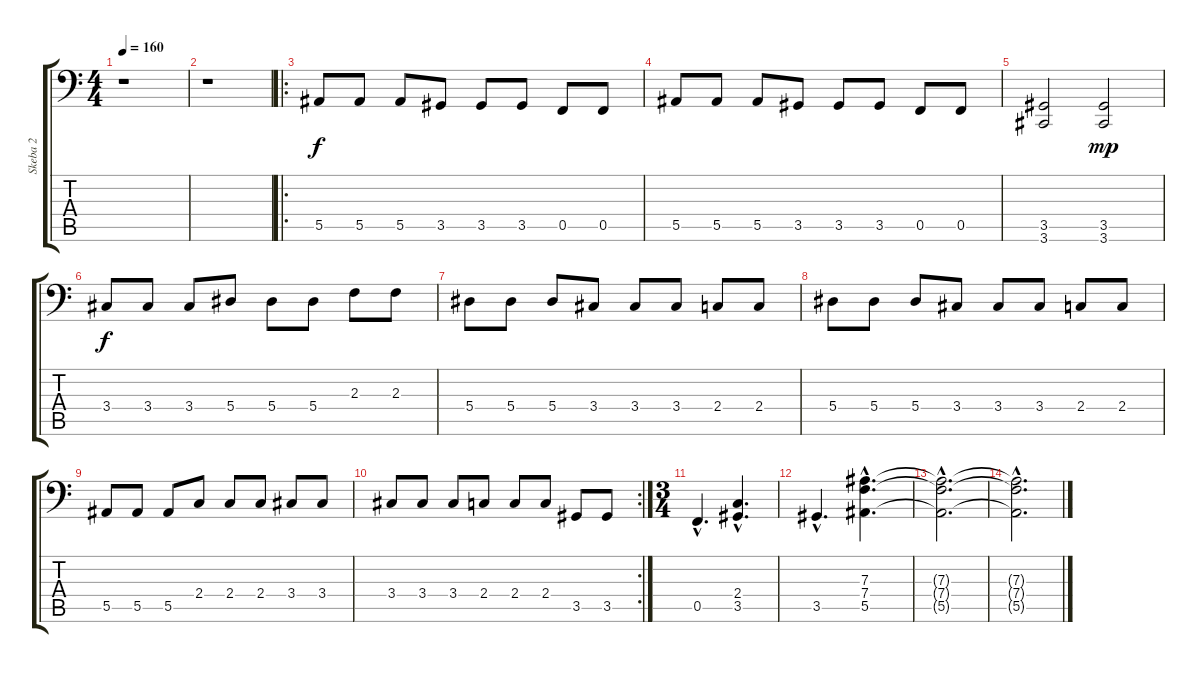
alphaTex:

\track ("Skeba 2" "Skeba 2") {instrument lead2sawtooth}
\staff {score tabs}
\tuning (C4 G3 Eb3 Bb2 F2 Bb1) {hide}
\ts (4 4)
\tempo 160
\clef f4
\ks c
r.1{dy f} |
r.1 |
\ro
5.5.8 5.5.8 5.5.8 3.5.8 3.5.8 3.5.8 0.5.8 0.5.8 |
5.5.8 5.5.8 5.5.8 3.5.8 3.5.8 3.5.8 0.5.8 0.5.8 |
(3.5 3.6).2 (3.5 3.6).2{dy mp} |
3.4.8{dy f} 3.4.8 3.4.8 5.4.8 5.4.8 5.4.8 2.3.8 2.3.8 |
5.4.8 5.4.8 5.4.8 3.4.8 3.4.8 3.4.8 2.4.8 2.4.8 |
5.4.8 5.4.8 5.4.8 3.4.8 3.4.8 3.4.8 2.4.8 2.4.8 |
5.5.8 5.5.8 5.5.8 2.4.8 2.4.8 2.4.8 3.4.8 3.4.8 |
\rc 2
3.4.8 3.4.8 3.4.8 2.4.8 2.4.8 2.4.8 3.5.8 3.5.8 |
\ts (3 4)
0.5{hac}.4{d} (2.4{hac} 3.5{hac}).4{d} |
3.5{hac}.4{d} (7.3{hac} 7.4{hac} 5.5{hac}).4{d} |
(7.3{hac t} 7.4{hac t} 5.5{hac t}).2{d} |
(7.3{hac t} 7.4{hac t} 5.5{hac t}).2{d}
